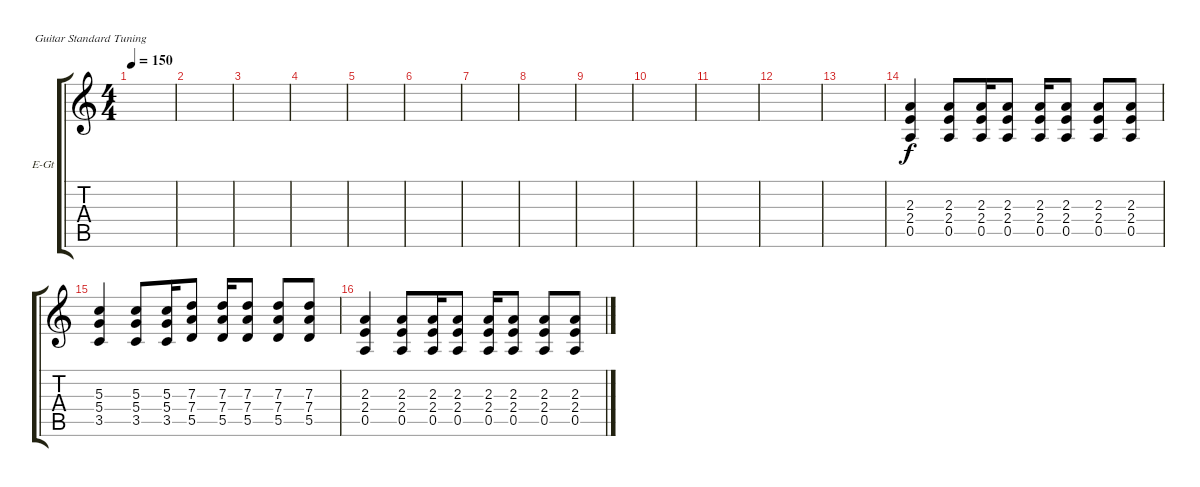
\defaultSystemsLayout 4
\bracketExtendMode groupsimilarinstruments
\firstSystemTrackNameOrientation horizontal
\otherSystemsTrackNameOrientation horizontal
\track ("Electric Guitar" "E-Gt") {instrument distortionguitar}
\staff {score tabs}
\tuning (E4 B3 G3 D3 A2 E2)
\ts (4 4)
\tempo 150
\clef g2
\scale
0.333333
\ks c
|
\scale
0.333333 |
\scale
0.333333 |
\scale
0.333333 |
\scale
0.333333 |
\scale
0.333333 |
\scale
0.333333 |
\scale
0.333333 |
\scale
0.333333 |
\scale
0.333333 |
\scale
0.333333 |
\scale
0.333333 |
\scale
0.333333 |
\scale
0.333333 (2.3 2.4 0.5).4 (2.3 2.4 0.5).8 (2.3 2.4 0.5).16 (2.3 2.4 0.5).8 (2.3 2.4 0.5).16 (2.3 2.4 0.5).8 (2.3 2.4 0.5).8 (2.3 2.4 0.5).8 |
\scale
0.333333 (5.3 5.4 3.5).4 (5.3 5.4 3.5).8 (5.3 5.4 3.5).16 (7.3 7.4 5.5).8 (7.3 7.4 5.5).16 (7.3 7.4 5.5).8 (7.3 7.4 5.5).8 (7.3 7.4 5.5).8 |
\scale
0.333333 (2.3 2.4 0.5).4 (2.3 2.4 0.5).8 (2.3 2.4 0.5).16 (2.3 2.4 0.5).8 (2.3 2.4 0.5).16 (2.3 2.4 0.5).8 (2.3 2.4 0.5).8 (2.3 2.4 0.5).8
